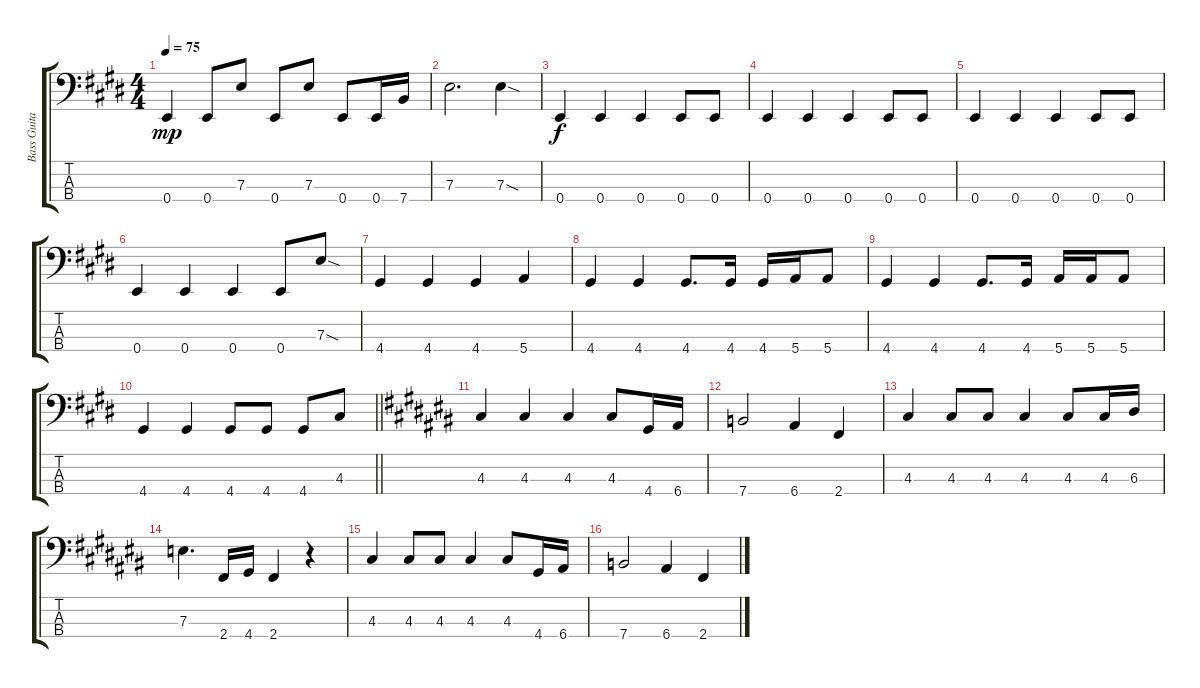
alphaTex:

\track ("Bass Guitar" "Bass Guita") {instrument electricbassfinger}
\staff {score tabs}
\tuning (G2 D2 A1 E1) {hide}
\ts (4 4)
\tempo 75
\clef f4
\ks e
0.4.4{dy mp} 0.4.8 7.3.8 0.4.8 7.3.8 0.4.8 0.4.16 7.4.16 |
7.3.2{d} 7.3{sod}.4 |
0.4.4{dy f} 0.4.4 0.4.4 0.4.8 0.4.8 |
0.4.4 0.4.4 0.4.4 0.4.8 0.4.8 |
0.4.4 0.4.4 0.4.4 0.4.8 0.4.8 |
0.4.4 0.4.4 0.4.4 0.4.8 7.3{sod}.8 |
4.4.4 4.4.4 4.4.4 5.4.4 |
4.4.4 4.4.4 4.4.8{d} 4.4.16 4.4.16 5.4.16 5.4.8 |
4.4.4 4.4.4 4.4.8{d} 4.4.16 5.4.16 5.4.16 5.4.8 |
\barLineRight lightlight
4.4.4 4.4.4 4.4.8 4.4.8 4.4.8 4.3.8 |
\ks c#
4.3.4 4.3.4 4.3.4 4.3.8 4.4.16 6.4.16 |
7.4.2 6.4.4 2.4.4 |
4.3.4 4.3.8 4.3.8 4.3.4 4.3.8 4.3.16 6.3.16 |
7.3.4{d} 2.4.16 4.4.16 2.4.4 r.4 |
4.3.4 4.3.8 4.3.8 4.3.4 4.3.8 4.4.16 6.4.16 |
7.4.2 6.4.4 2.4.4
